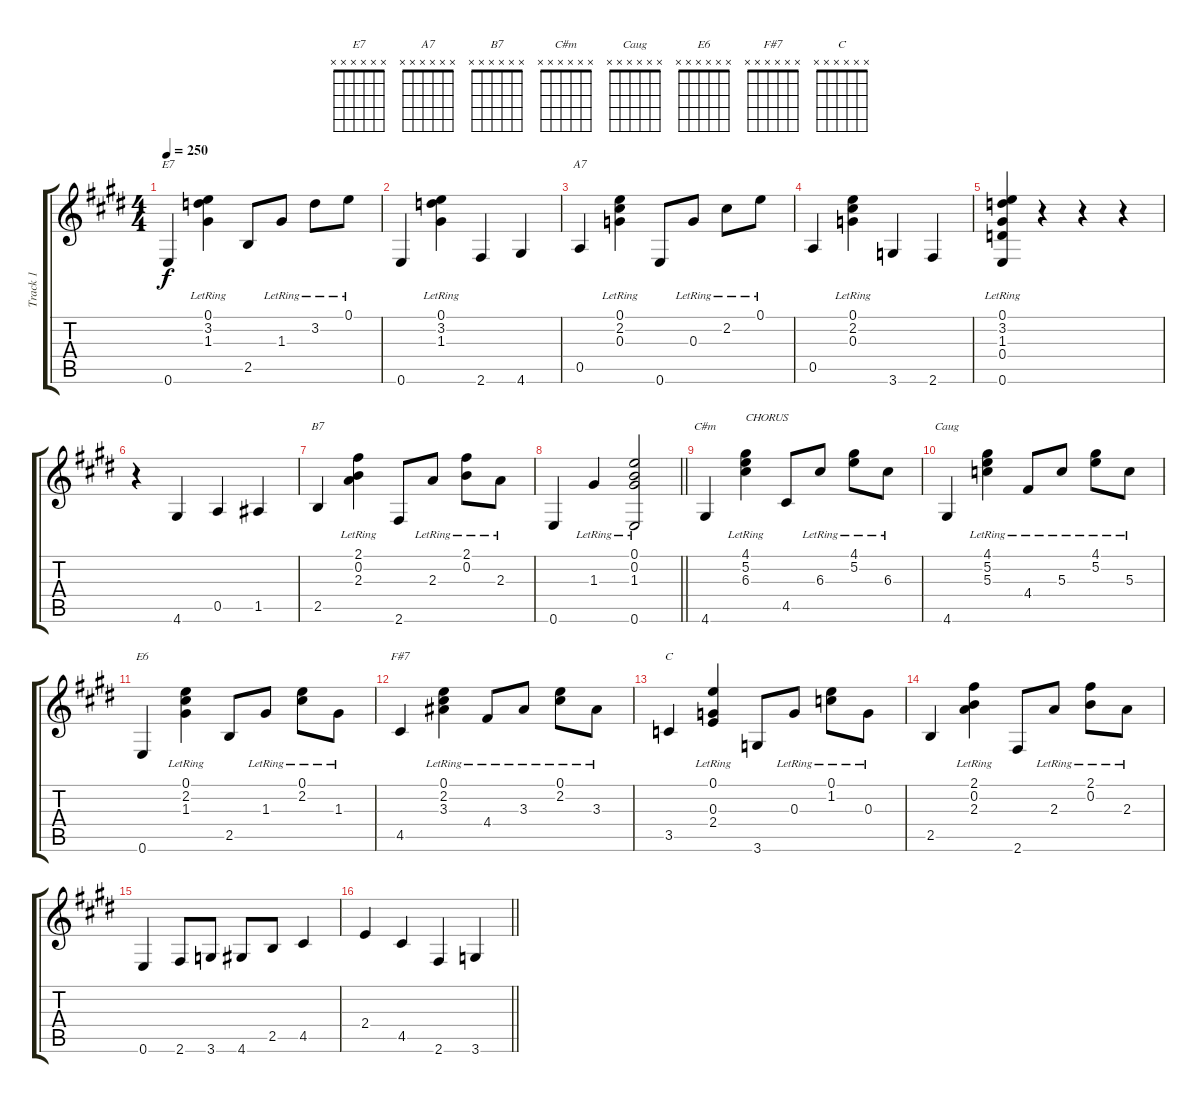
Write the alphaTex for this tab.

\track ("Track 1" "Track 1") {instrument acousticguitarnylon}
\staff {score tabs}
\tuning (E4 B3 G3 D3 A2 E2) {hide}
\chord ("E7" x x x x x x)
\chord ("A7" x x x x x x)
\chord ("B7" x x x x x x)
\chord ("C#m" x x x x x x)
\chord ("Caug" x x x x x x)
\chord ("E6" x x x x x x)
\chord ("F#7" x x x x x x)
\chord ("C" x x x x x x)
\ts (4 4)
\tempo 250
\clef g2
\ks e
0.6.4{ch "E7" dy f} (0.1{lr} 3.2{lr} 1.3{lr}).4 2.5.8 1.3{lr}.8 3.2{lr}.8 0.1{lr}.8 |
0.6.4 (0.1{lr} 3.2{lr} 1.3{lr}).4 2.6.4 4.6.4 |
0.5.4{ch "A7"} (0.1{lr} 2.2{lr} 0.3{lr}).4 0.6.8 0.3{lr}.8 2.2{lr}.8 0.1{lr}.8 |
0.5.4 (0.1{lr} 2.2{lr} 0.3{lr}).4 3.6.4 2.6.4 |
(0.1{lr} 3.2{lr} 1.3{lr} 0.4{lr} 0.6).4 r.4 r.4 r.4 |
r.4 4.6.4 0.5.4 1.5.4 |
2.5.4{ch "B7"} (2.1{lr} 0.2{lr} 2.3{lr}).4 2.6.8 2.3{lr}.8 (2.1{lr} 0.2{lr}).8 2.3{lr}.8 |
\barLineRight lightlight
0.6.4 1.3{lr}.4 (0.1{lr} 0.2{lr} 1.3{lr} 0.6).2 |
4.6.4{ch "C#m"} (4.1{lr} 5.2{lr} 6.3{lr}).4{txt "CHORUS"} 4.5.8 6.3{lr}.8 (4.1{lr} 5.2{lr}).8 6.3{lr}.8 |
4.6.4{ch "Caug"} (4.1{lr} 5.2{lr} 5.3{lr}).4 4.4{lr}.8 5.3{lr}.8 (4.1{lr} 5.2{lr}).8 5.3{lr}.8 |
0.6.4{ch "E6"} (0.1{lr} 2.2{lr} 1.3{lr}).4 2.5.8 1.3{lr}.8 (0.1{lr} 2.2{lr}).8 1.3{lr}.8 |
4.5.4{ch "F#7"} (0.1{lr} 2.2{lr} 3.3{lr}).4 4.4{lr}.8 3.3{lr}.8 (0.1{lr} 2.2{lr}).8 3.3{lr}.8 |
3.5.4{ch "C"} (0.1{lr} 0.3{lr} 2.4{lr}).4 3.6.8 0.3{lr}.8 (0.1{lr} 1.2{lr}).8 0.3{lr}.8 |
2.5.4 (2.1{lr} 0.2{lr} 2.3{lr}).4 2.6.8 2.3{lr}.8 (2.1{lr} 0.2{lr}).8 2.3{lr}.8 |
0.6.4 2.6.8 3.6.8 4.6.8 2.5.8 4.5.4 |
\barLineRight lightlight
2.4.4 4.5.4 2.6.4 3.6.4
